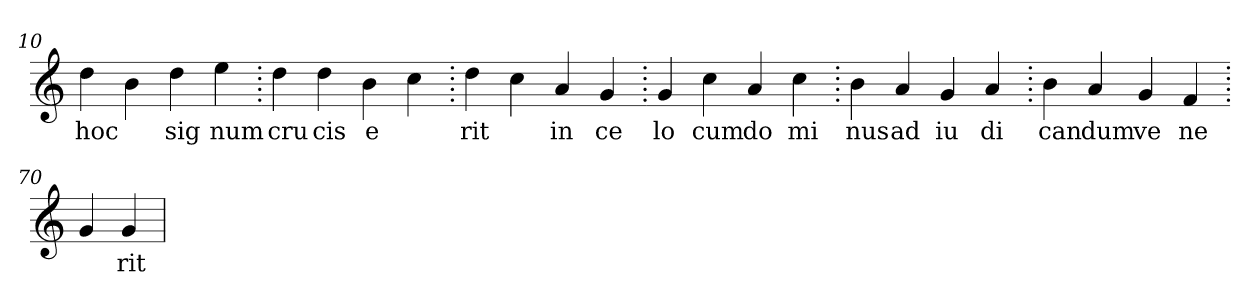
**kern	**text
*part1	*part1
*staff1	*staff1
*clefG2	*
=10.	=10.
4dd	hoc
4b	.
4dd	sig
4ee	num
=20.	=20.
4dd	cru
4dd	cis
4b	e
4cc	.
=30.	=30.
4dd	rit
4cc	.
4a	in
4g	ce
=40.	=40.
4g	lo
4cc	cum
4a	do
4cc	mi
=50.	=50.
4b	nus
4a	ad
4g	iu
4a	di
=60.	=60.
4b	can
4a	dum
4g	ve
4f	ne
=70.	=70.
4g	.
4g	rit
=	=
*-	*-
